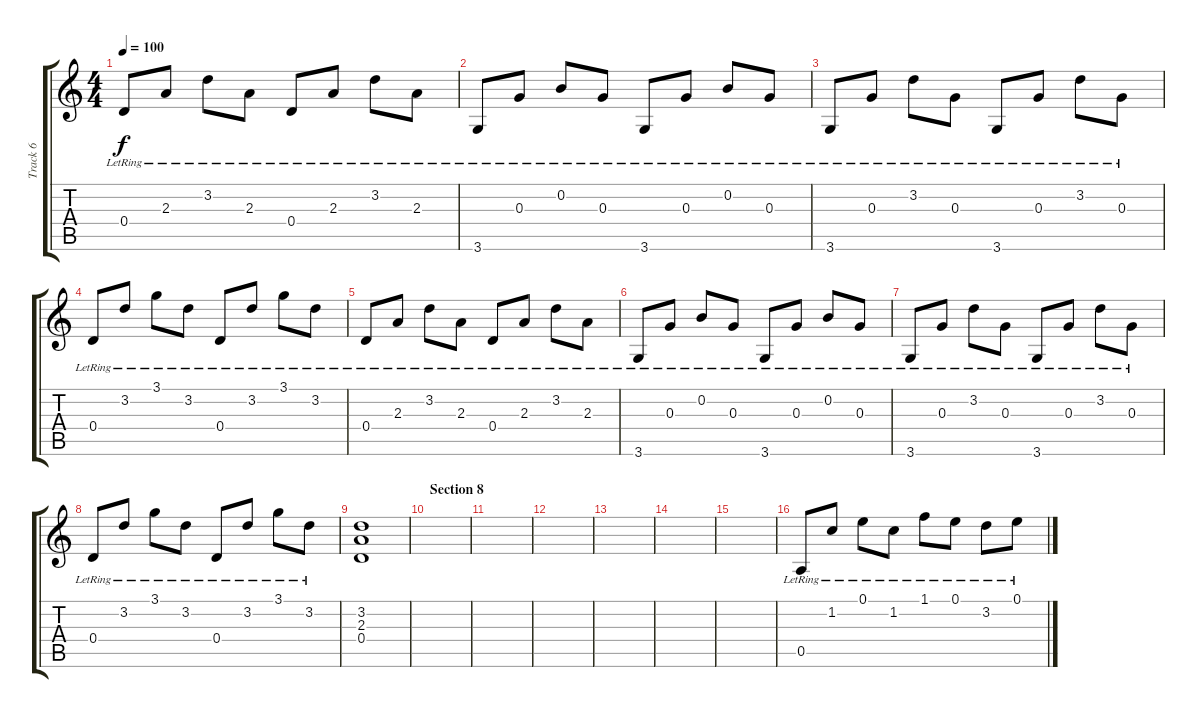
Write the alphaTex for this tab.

\track ("Track 6" "Track 6") {instrument electricguitarmuted}
\staff {score tabs}
\tuning (E4 B3 G3 D3 A2 E2) {hide}
\ts (4 4)
\tempo 100
\clef g2
\ks c
0.4{lr}.8{dy f} 2.3{lr}.8 3.2{lr}.8 2.3{lr}.8 0.4{lr}.8 2.3{lr}.8 3.2{lr}.8 2.3{lr}.8 |
3.6{lr}.8 0.3{lr}.8 0.2{lr}.8 0.3{lr}.8 3.6{lr}.8 0.3{lr}.8 0.2{lr}.8 0.3{lr}.8 |
3.6{lr}.8 0.3{lr}.8 3.2{lr}.8 0.3{lr}.8 3.6{lr}.8 0.3{lr}.8 3.2{lr}.8 0.3{lr}.8 |
0.4{lr}.8 3.2{lr}.8 3.1{lr}.8 3.2{lr}.8 0.4{lr}.8 3.2{lr}.8 3.1{lr}.8 3.2{lr}.8 |
0.4{lr}.8 2.3{lr}.8 3.2{lr}.8 2.3{lr}.8 0.4{lr}.8 2.3{lr}.8 3.2{lr}.8 2.3{lr}.8 |
3.6{lr}.8 0.3{lr}.8 0.2{lr}.8 0.3{lr}.8 3.6{lr}.8 0.3{lr}.8 0.2{lr}.8 0.3{lr}.8 |
3.6{lr}.8 0.3{lr}.8 3.2{lr}.8 0.3{lr}.8 3.6{lr}.8 0.3{lr}.8 3.2{lr}.8 0.3{lr}.8 |
0.4{lr}.8 3.2{lr}.8 3.1{lr}.8 3.2{lr}.8 0.4{lr}.8 3.2{lr}.8 3.1{lr}.8 3.2{lr}.8 |
(3.2 2.3 0.4).1 |
\section ("" "Section 8")
|
|
|
|
|
|
0.5{lr}.8 1.2{lr}.8 0.1{lr}.8 1.2{lr}.8 1.1{lr}.8 0.1{lr}.8 3.2{lr}.8 0.1{lr}.8
